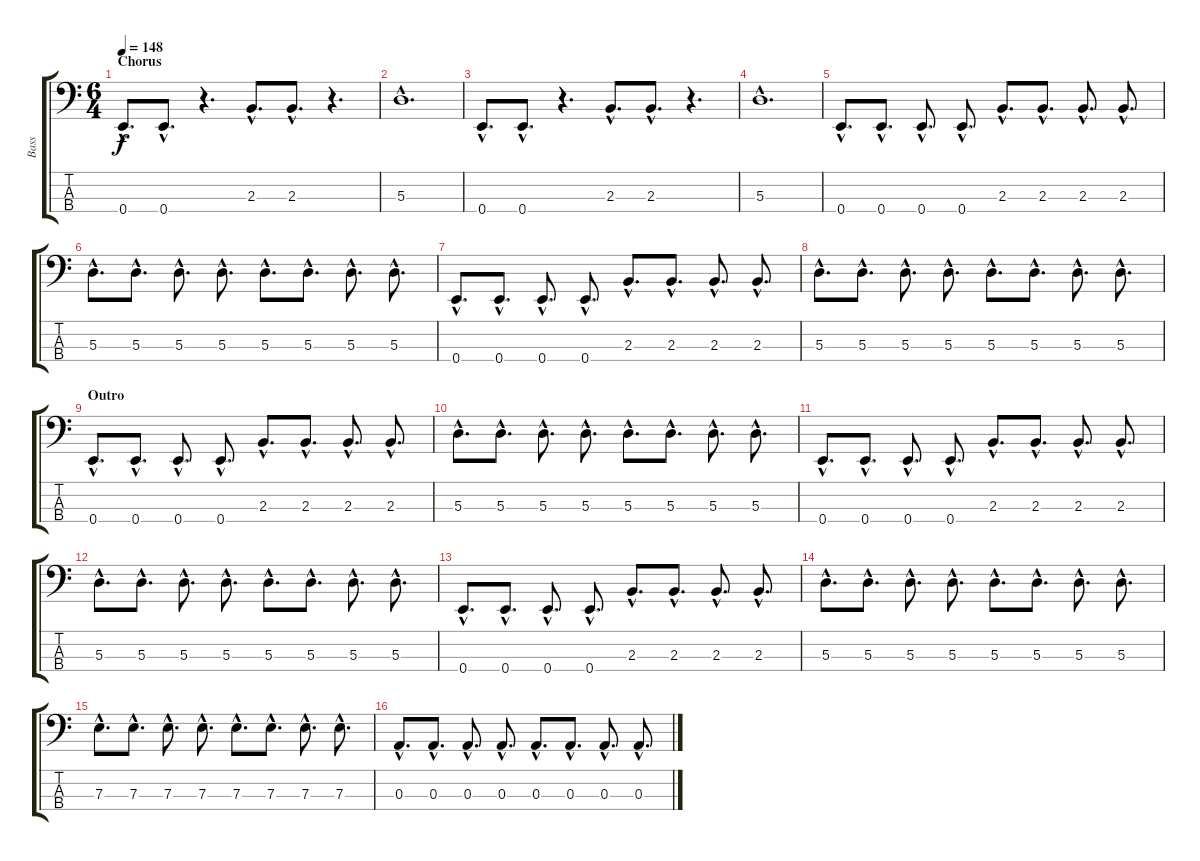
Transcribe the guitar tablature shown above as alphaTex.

\track ("Bass" "Bass") {instrument electricbassfinger}
\staff {score tabs}
\tuning (G2 D2 A1 E1) {hide}
\ts (6 4)
\section ("" "Chorus")
\tempo 148
\clef f4
\ks c
0.4{hac}.8{d dy f} 0.4{hac}.8{d} r.4{d} 2.3{hac}.8{d} 2.3{hac}.8{d} r.4{d} |
5.3{hac}.1{d} |
0.4{hac}.8{d} 0.4{hac}.8{d} r.4{d} 2.3{hac}.8{d} 2.3{hac}.8{d} r.4{d} |
5.3{hac}.1{d} |
0.4{hac}.8{d instrument electricbasspick} 0.4{hac}.8{d} 0.4{hac}.8{d} 0.4{hac}.8{d} 2.3{hac}.8{d} 2.3{hac}.8{d} 2.3{hac}.8{d} 2.3{hac}.8{d} |
5.3{hac}.8{d} 5.3{hac}.8{d} 5.3{hac}.8{d} 5.3{hac}.8{d} 5.3{hac}.8{d} 5.3{hac}.8{d} 5.3{hac}.8{d} 5.3{hac}.8{d} |
0.4{hac}.8{d} 0.4{hac}.8{d} 0.4{hac}.8{d} 0.4{hac}.8{d} 2.3{hac}.8{d} 2.3{hac}.8{d} 2.3{hac}.8{d} 2.3{hac}.8{d} |
5.3{hac}.8{d} 5.3{hac}.8{d} 5.3{hac}.8{d} 5.3{hac}.8{d} 5.3{hac}.8{d} 5.3{hac}.8{d} 5.3{hac}.8{d} 5.3{hac}.8{d} |
\section ("" "Outro")
0.4{hac}.8{d} 0.4{hac}.8{d} 0.4{hac}.8{d} 0.4{hac}.8{d} 2.3{hac}.8{d} 2.3{hac}.8{d} 2.3{hac}.8{d} 2.3{hac}.8{d} |
5.3{hac}.8{d} 5.3{hac}.8{d} 5.3{hac}.8{d} 5.3{hac}.8{d} 5.3{hac}.8{d} 5.3{hac}.8{d} 5.3{hac}.8{d} 5.3{hac}.8{d} |
0.4{hac}.8{d} 0.4{hac}.8{d} 0.4{hac}.8{d} 0.4{hac}.8{d} 2.3{hac}.8{d} 2.3{hac}.8{d} 2.3{hac}.8{d} 2.3{hac}.8{d} |
5.3{hac}.8{d} 5.3{hac}.8{d} 5.3{hac}.8{d} 5.3{hac}.8{d} 5.3{hac}.8{d} 5.3{hac}.8{d} 5.3{hac}.8{d} 5.3{hac}.8{d} |
0.4{hac}.8{d} 0.4{hac}.8{d} 0.4{hac}.8{d} 0.4{hac}.8{d} 2.3{hac}.8{d} 2.3{hac}.8{d} 2.3{hac}.8{d} 2.3{hac}.8{d} |
5.3{hac}.8{d} 5.3{hac}.8{d} 5.3{hac}.8{d} 5.3{hac}.8{d} 5.3{hac}.8{d} 5.3{hac}.8{d} 5.3{hac}.8{d} 5.3{hac}.8{d} |
7.3{hac}.8{d} 7.3{hac}.8{d} 7.3{hac}.8{d} 7.3{hac}.8{d} 7.3{hac}.8{d} 7.3{hac}.8{d} 7.3{hac}.8{d} 7.3{hac}.8{d} |
0.3{hac}.8{d} 0.3{hac}.8{d} 0.3{hac}.8{d} 0.3{hac}.8{d} 0.3{hac}.8{d} 0.3{hac}.8{d} 0.3{hac}.8{d} 0.3{hac}.8{d}
